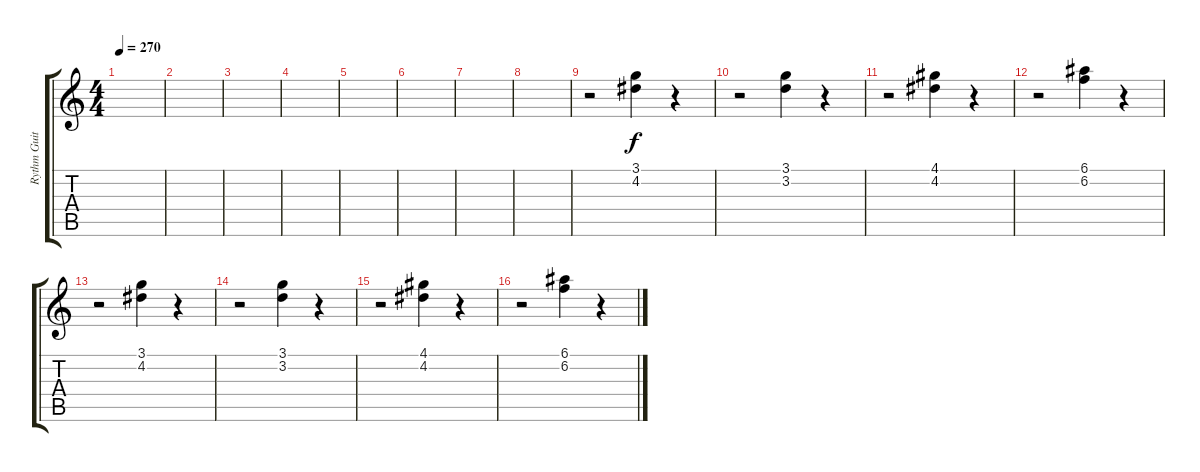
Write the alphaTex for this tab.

\track ("Rythm Guitar" "Rythm Guit") {instrument overdrivenguitar}
\staff {score tabs}
\tuning (E4 B3 G3 D3 A2 E2) {hide}
\ts (4 4)
\tempo 270
\clef g2
\ks c
|
|
|
|
|
|
|
|
r.2 (3.1 4.2).4 r.4 |
r.2 (3.1 3.2).4 r.4 |
r.2 (4.1 4.2).4 r.4 |
r.2 (6.1 6.2).4 r.4 |
r.2 (3.1 4.2).4 r.4 |
r.2 (3.1 3.2).4 r.4 |
r.2 (4.1 4.2).4 r.4 |
r.2 (6.1 6.2).4 r.4
